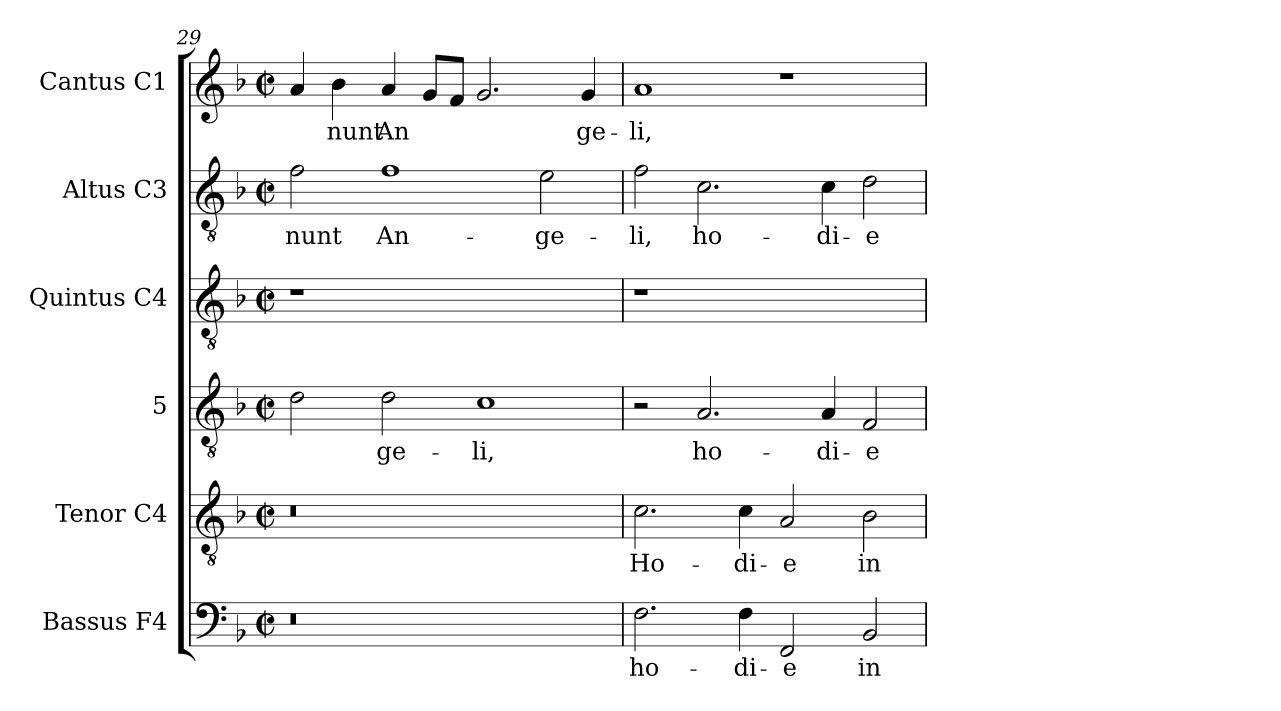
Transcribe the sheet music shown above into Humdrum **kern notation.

**kern	**text	**kern	**text	**kern	**text	**kern	**kern	**text	**kern	**text
*part6	*part6	*part5	*part5	*part4	*part4	*part3	*part2	*part2	*part1	*part1
*staff6	*staff6	*staff5	*staff5	*staff4	*staff4	*staff3	*staff2	*staff2	*staff1	*staff1
*I"Bassus  F4	*	*I"Tenor  C4	*	*I"5	*	*I"Quintus  C4	*I"Altus  C3	*	*I"Cantus  C1	*
*I'B	*	*I'T	*	*	*	*	*I'A	*	*I'C	*
*clefF4	*	*clefGv2	*	*clefGv2	*	*clefGv2	*clefGv2	*	*clefG2	*
*k[b-]	*	*k[b-]	*	*k[b-]	*	*k[b-]	*k[b-]	*	*k[b-]	*
*F:	*	*F:	*	*F:	*	*F:	*F:	*	*F:	*
*M2/2	*	*M2/2	*	*M2/2	*	*M2/2	*M2/2	*	*M2/2	*
*met(c|)	*	*met(c|)	*	*met(c|)	*	*met(c|)	*met(c|)	*	*met(c|)	*
=29	=29	=29	=29	=29	=29	=29	=29	=29	=29	=29
!	!	!	!	!	!LO:LY:b:cj	!	!	!LO:LY:b:cj	!	!LO:LY:b:cj
0r	.	0r	.	2d\	--	1r	2f\	-nunt	4a/	--
!	!	!	!	!	!	!	!	!	!	!LO:LY:b:cj
.	.	.	.	.	.	.	.	.	4b-\	-nunt
!	!	!	!	!	!LO:LY:b:cj	!	!	!LO:LY:b:cj	!	!LO:LY:b:cj
.	.	.	.	2d\	-ge-	.	1f	An-	4a/	An-
!	!	!	!	!	!	!	!	!	!	!LO:LY:b:cj
.	.	.	.	.	.	.	.	.	8g/L	--
!	!	!	!	!	!	!	!	!	!	!LO:LY:b:cj
.	.	.	.	.	.	.	.	.	8f/J	--
!	!	!	!	!	!LO:LY:b:cj	!	!	!	!	!LO:LY:b:cj
.	.	.	.	1c	-li,	1ryy	.	.	2.g/	--
!	!	!	!	!	!	!	!	!LO:LY:b:cj	!	!
.	.	.	.	.	.	.	2e\	-ge-	.	.
!	!	!	!	!	!	!	!	!	!	!LO:LY:b:cj
.	.	.	.	.	.	.	.	.	4g/	-ge-
=30	=30	=30	=30	=30	=30	=30	=30	=30	=30	=30
!	!LO:LY:b:cj	!	!LO:LY:b:cj	!	!	!	!	!LO:LY:b:cj	!	!LO:LY:b:cj
2.F\	ho-	2.c\	Ho-	2r	.	1r	2f\	-li,	1a	-li,
!	!	!	!	!	!LO:LY:b:cj	!	!	!LO:LY:b:cj	!	!
.	.	.	.	2.A/	ho-	.	2.c\	ho-	.	.
!	!LO:LY:b:cj	!	!LO:LY:b:cj	!	!	!	!	!	!	!
4F\	-di-	4c\	-di-	.	.	.	.	.	.	.
!	!LO:LY:b:cj	!	!LO:LY:b:cj	!	!	!	!	!	!	!
2FF/	-e	2A/	-e	.	.	1ryy	.	.	1r	.
!	!	!	!	!	!LO:LY:b:cj	!	!	!LO:LY:b:cj	!	!
.	.	.	.	4A/	-di-	.	4c\	-di-	.	.
!	!LO:LY:b:cj	!	!LO:LY:b:cj	!	!LO:LY:b:cj	!	!	!LO:LY:b:cj	!	!
2BB-/	in	2B-\	in	2F/	-e	.	2d\	-e	.	.
=	=	=	=	=	=	=	=	=	=	=
*-	*-	*-	*-	*-	*-	*-	*-	*-	*-	*-
